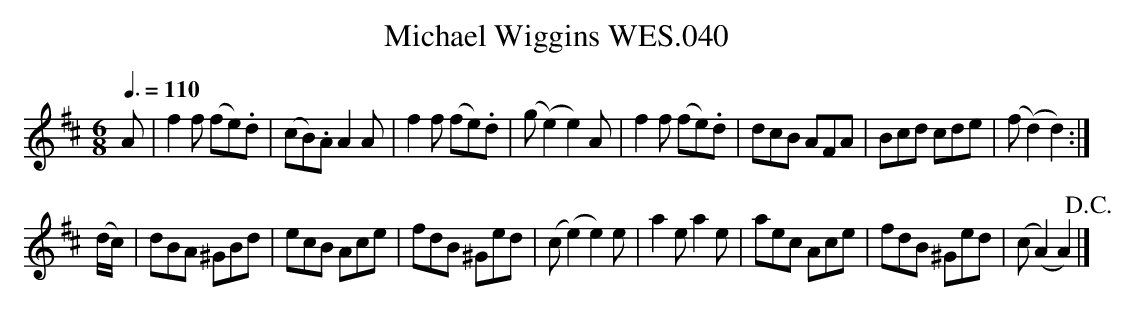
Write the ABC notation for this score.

X:1
T:Michael Wiggins WES.040
M:6/8
L:1/8
Q:3/8=110
K:D
A|f2f (fe).d|(cB).AA2A|f2f (fe).d|(g(e2)e2)A|f2f (fe).d|dcB AFA|Bcd cde|(f(d2)d2):|
(d/c/)|dBA ^GBd|ecB Ace|fdB ^Ged|(c(e2)e2)e|a2ea2e|aec Ace|fdB ^Ged|(c(A2)A2)!D.C.!|]
